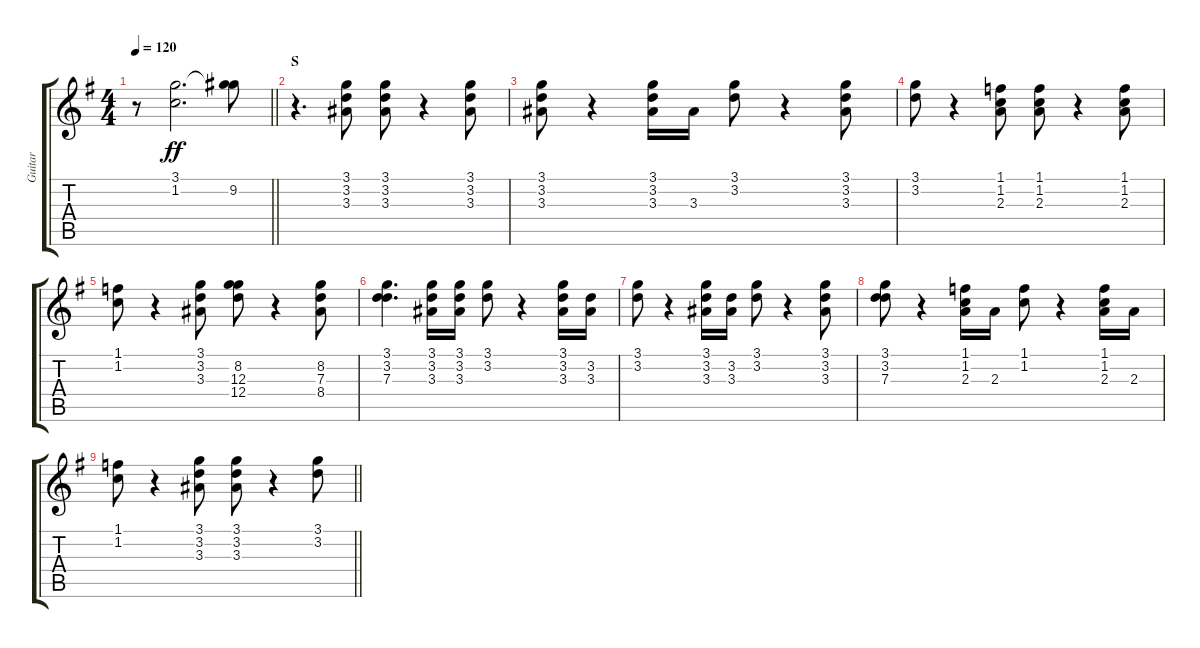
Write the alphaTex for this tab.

\track ("Guitar" "Guitar") {instrument electricguitarclean}
\staff {score tabs}
\tuning (E4 B3 G3 D3 A2 E2) {hide}
\ts (4 4)
\tempo 120
\clef g2
\barLineRight lightlight
\ks g
r.8{dy ff} (3.1 1.2).2{d} (3.1{t} 9.2).8 |
\section ("" "S")
r.4{d} (3.1 3.2 3.3).8 (3.1 3.2 3.3).8 r.4 (3.1 3.2 3.3).8 |
(3.1 3.2 3.3).8 r.4 (3.1 3.2 3.3).16 3.3.16 (3.1 3.2).8 r.4 (3.1 3.2 3.3).8 |
(3.1 3.2).8 r.4 (1.1 1.2 2.3).8 (1.1 1.2 2.3).8 r.4 (1.1 1.2 2.3).8 |
(1.1 1.2).8 r.4 (3.1 3.2 3.3).8 (8.2 12.3 12.4).8 r.4 (8.2 7.3 8.4).8 |
(3.1 3.2 7.3).4{d} (3.1 3.2 3.3).16 (3.1 3.2 3.3).16 (3.1 3.2).8 r.4 (3.1 3.2 3.3).16 (3.2 3.3).16 |
(3.1 3.2).8 r.4 (3.1 3.2 3.3).16 (3.2 3.3).16 (3.1 3.2).8 r.4 (3.1 3.2 3.3).8 |
(3.1 3.2 7.3).8 r.4 (1.1 1.2 2.3).16 2.3.16 (1.1 1.2).8 r.4 (1.1 1.2 2.3).16 2.3.16 |
\barLineRight lightlight
(1.1 1.2).8 r.4 (3.1 3.2 3.3).8 (3.1 3.2 3.3).8 r.4 (3.1 3.2).8
